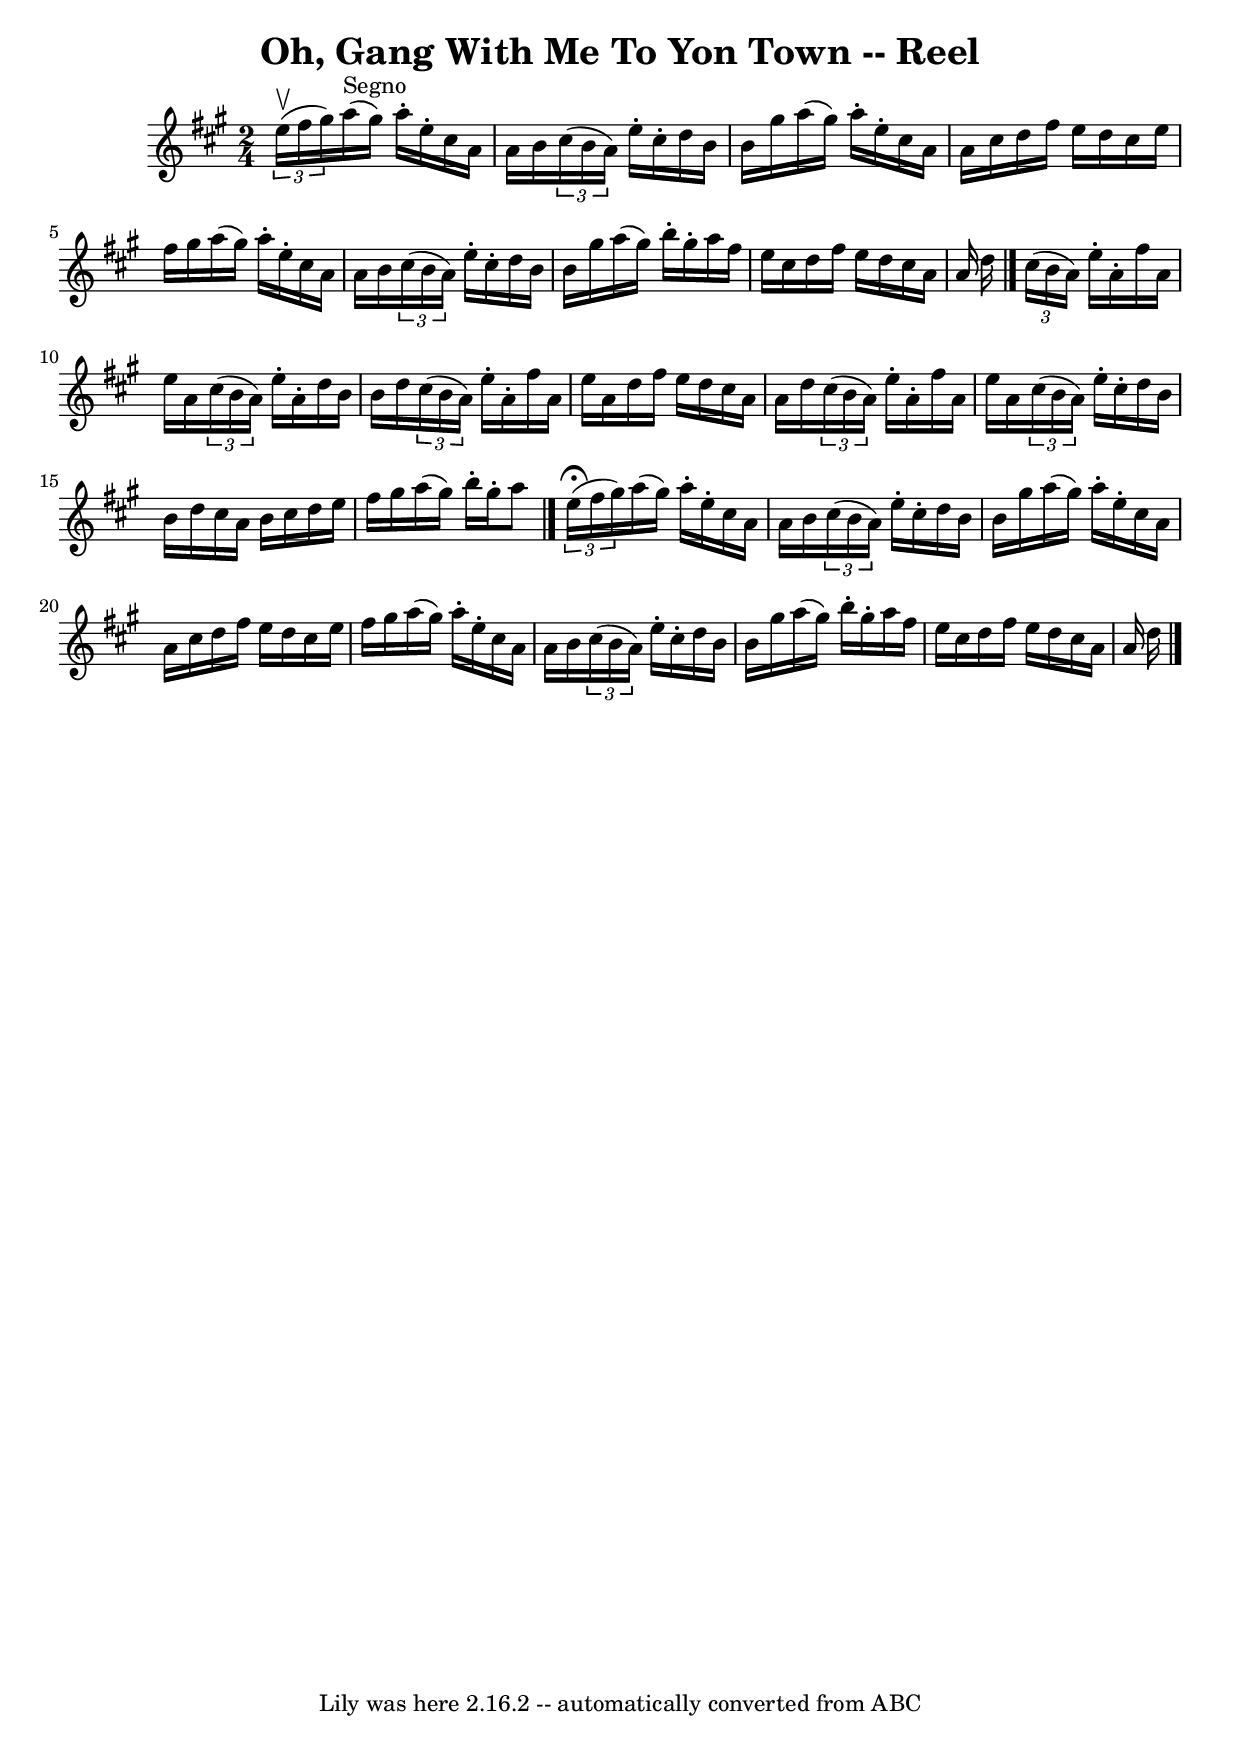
\version "2.16.2"
\include "Mammoth.ily"
\header {
  %% book = "Ryan's Mammoth Collection"
  crossRefNumber = "1"
  footnotes = ""
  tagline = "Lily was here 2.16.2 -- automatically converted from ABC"
  title = "Oh, Gang With Me To Yon Town -- Reel"

}
voicedefault =  {


  \time 2/4 
  \key a \major
  \times 2/3 { e''16^\upbow(fis''16 gis''16  
	) 
	     }   |
  a''16^"Segno"(gis''16) a''16-. e''16-. cis''16 
  a'16 a'16 b'16  |
  \times 2/3 { cis''16 (b'16 a'16) 

	     } e''16-. cis''16-. d''16 b'16 b'16 gis''16  |
  a''16 
  (gis''16) a''16-. e''16-. cis''16 a'16 a'16 cis''16  
  |
  d''16 fis''16 e''16 d''16 cis''16 e''16 fis''16    
  gis''16  |
  a''16 (gis''16) a''16-. e''16-. cis''16    
  a'16 a'16 b'16  |
  \times 2/3 { cis''16 (b'16 a'16) 
	     }  
  e''16-. cis''16-. d''16 b'16 b'16 gis''16  |
  a''16 (
  gis''16) b''16-. gis''16-. a''16 fis''16 e''16 cis''16  
  |
  d''16 fis''16 e''16 d''16 cis''16 a'16 a'16    
  d''16  \bar "|."     \times 2/3 { cis''16 (b'16 a'16) 
				  } e''16-.   
  a'16-. fis''16 a'16 e''16 a'16  |
  \times 2/3 { cis''16 (
	       b'16 a'16) 
	     } e''16-. a'16-. d''16 b'16 b'16 d''16  
  |
  \times 2/3 { cis''16 (b'16 a'16) 
	     } e''16-. a'16-.   
  fis''16 a'16 e''16 a'16  |
  d''16 fis''16 e''16 d''16 
  cis''16 a'16 a'16 d''16  |
  \times 2/3 { cis''16 (
	       b'16 a'16) 
	     } e''16-. a'16-. fis''16 a'16 e''16 a'16  
  |
  \times 2/3 { cis''16 (b'16 a'16) 
	     } e''16-. cis''16-. d''16 b'16 b'16 d''16  |
  cis''16 a'16 b'16    
  cis''16 d''16 e''16 fis''16 gis''16  |
  a''16 (gis''16) b''16-. gis''16-. a''8    \bar "|."     \times 2/3 { e''16 
							   ^\fermata(fis''16 gis''16) 
							  } |
  a''16 (gis''16) a''16-. e''16-. cis''16 a'16 a'16 b'16  |
  \times 2/3 {   
    cis''16 (b'16 a'16) 
  } e''16-. cis''16-. d''16 b'16 b'16  
  gis''16  |
  a''16 (gis''16) a''16-. e''16-. cis''16    
  a'16 a'16 cis''16  |
  d''16 fis''16 e''16 d''16    
  cis''16 e''16 fis''16 gis''16  |
  a''16 (gis''16)   
  a''16-. e''16-. cis''16 a'16 a'16 b'16  |
  \times 2/3 {  
    cis''16 (b'16 a'16) 
  } e''16-. cis''16-. d''16 b'16 b'16 
  gis''16  |
  a''16 (gis''16) b''16-. gis''16-. a''16    
  fis''16 e''16 cis''16  |
  d''16 fis''16 e''16 d''16    
  cis''16 a'16 a'16 d''16    \bar "|."   

}

\score{
  <<

    \context Staff="default"
    {
      \voicedefault 
      
    }

  >>
  \layout {
    
  }
  \midi {
  }

}
